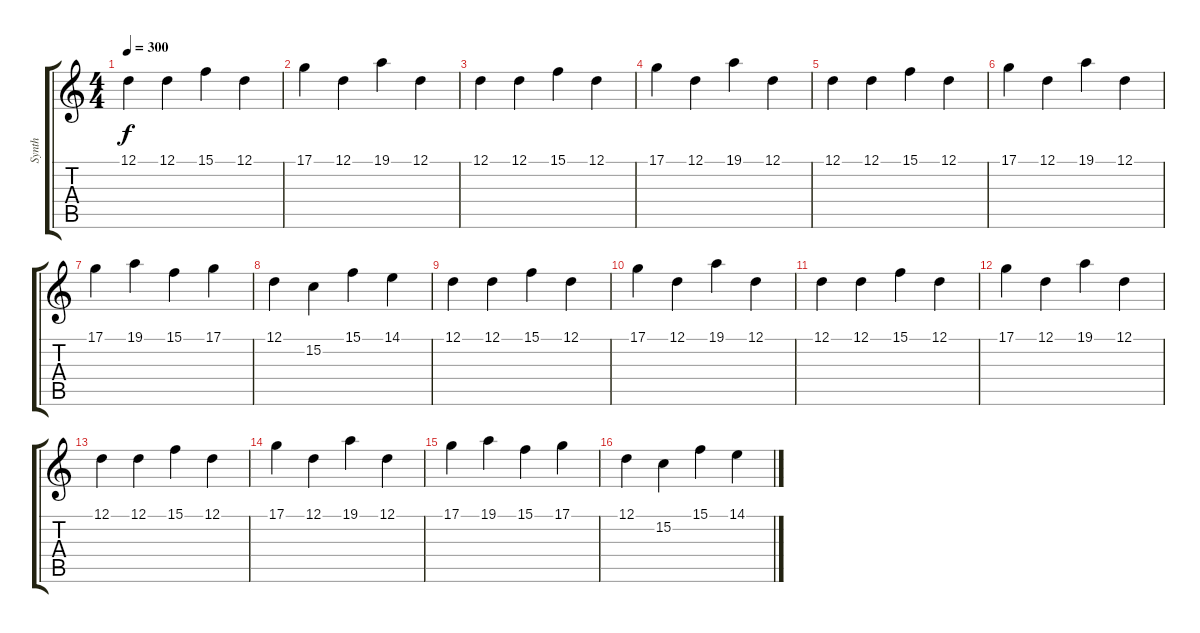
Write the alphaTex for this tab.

\track ("Synth" "Synth") {instrument fx4atmosphere}
\staff {score tabs}
\tuning (D4 A3 F3 C3 G2 D2) {hide}
\ts (4 4)
\tempo 300
\clef g2
\ks c
12.1.4{dy f} 12.1.4 15.1.4 12.1.4 |
17.1.4 12.1.4 19.1.4 12.1.4 |
12.1.4 12.1.4 15.1.4 12.1.4 |
17.1.4 12.1.4 19.1.4 12.1.4 |
12.1.4 12.1.4 15.1.4 12.1.4 |
17.1.4 12.1.4 19.1.4 12.1.4 |
17.1.4 19.1.4 15.1.4 17.1.4 |
12.1.4 15.2.4 15.1.4 14.1.4 |
12.1.4 12.1.4 15.1.4 12.1.4 |
17.1.4 12.1.4 19.1.4 12.1.4 |
12.1.4 12.1.4 15.1.4 12.1.4 |
17.1.4 12.1.4 19.1.4 12.1.4 |
12.1.4 12.1.4 15.1.4 12.1.4 |
17.1.4 12.1.4 19.1.4 12.1.4 |
17.1.4 19.1.4 15.1.4 17.1.4 |
12.1.4 15.2.4 15.1.4 14.1.4
